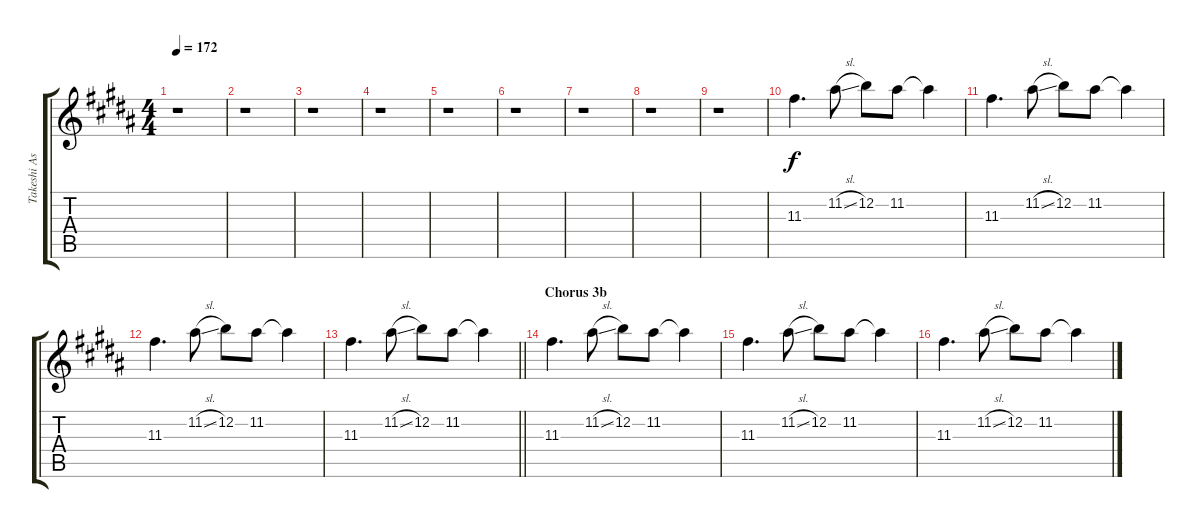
\track ("Takeshi Asakawa - Guitar 1" "Takeshi As") {instrument distortionguitar}
\staff {score tabs}
\tuning (E4 B3 G3 D3 A2 E2) {hide}
\ts (4 4)
\tempo 172
\clef g2
\ks b
r.1{dy f} |
r.1 |
r.1 |
r.1 |
r.1 |
r.1 |
r.1 |
r.1 |
r.1 |
11.3.4{d} 11.2{sl}.8 12.2.8 11.2.8 11.2{t}.4 |
11.3.4{d} 11.2{sl}.8 12.2.8 11.2.8 11.2{t}.4 |
11.3.4{d} 11.2{sl}.8 12.2.8 11.2.8 11.2{t}.4 |
\barLineRight lightlight
11.3.4{d} 11.2{sl}.8 12.2.8 11.2.8 11.2{t}.4 |
\section ("" "Chorus 3b")
11.3.4{d} 11.2{sl}.8 12.2.8 11.2.8 11.2{t}.4 |
11.3.4{d} 11.2{sl}.8 12.2.8 11.2.8 11.2{t}.4 |
11.3.4{d} 11.2{sl}.8 12.2.8 11.2.8 11.2{t}.4
